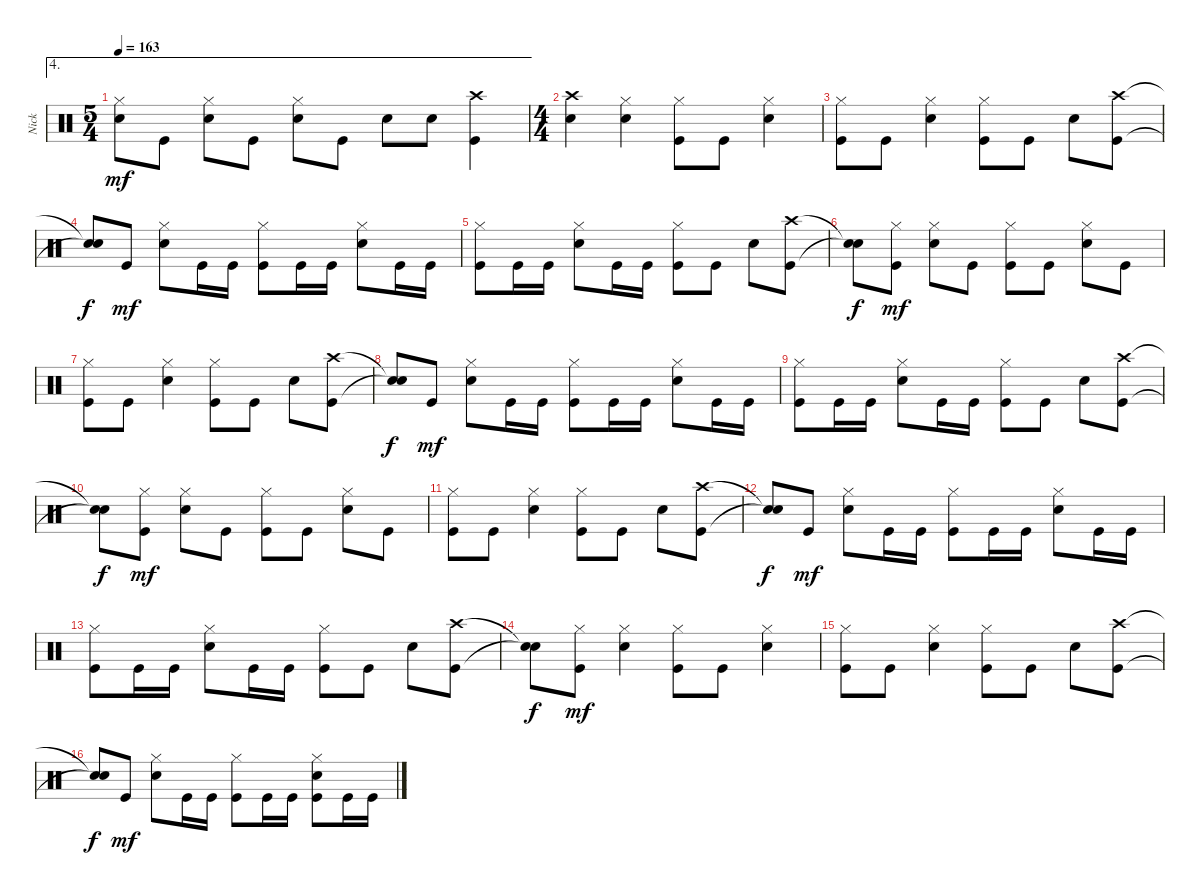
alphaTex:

\track ("Nick" "Nick") {instrument percussion}
\staff {score}
\articulation defaults
\ae 4
\ts (5 4)
\tempo 163
\clef neutral
\ks c
("Hi-Hat (closed)" "Snare (hit) 2").8{dy mf} "Kick (hit)".8 ("Hi-Hat (closed)" "Snare (hit) 2").8 "Kick (hit)".8 ("Hi-Hat (closed)" "Snare (hit) 2").8 "Kick (hit)".8 "Snare (hit) 2".8 "Snare (hit) 2".8 ("Kick (hit)" "Crash high (hit)").4 |
\ts (4 4)
("Crash high (hit)" "Snare (hit) 2").4 ("Hi-Hat (closed)" "Snare (hit) 2").4 ("Kick (hit)" "Hi-Hat (closed)").8 "Kick (hit)".8 ("Hi-Hat (closed)" "Snare (hit) 2").4 |
("Kick (hit)" "Hi-Hat (closed)").8 "Kick (hit)".8 ("Hi-Hat (closed)" "Snare (hit) 2").4 ("Kick (hit)" "Hi-Hat (closed)").8 "Kick (hit)".8 "Snare (hit) 2".8 ("Kick (hit)" "Crash high (hit)").8 |
("Snare (hit)"{t} "Snare (hit)"{t}).8{dy f} "Kick (hit)".8{dy mf} ("Hi-Hat (closed)" "Snare (hit) 2").8 "Kick (hit)".16 "Kick (hit)".16 ("Kick (hit)" "Hi-Hat (closed)").8 "Kick (hit)".16 "Kick (hit)".16 ("Hi-Hat (closed)" "Snare (hit) 2").8 "Kick (hit)".16 "Kick (hit)".16 |
("Kick (hit)" "Hi-Hat (closed)").8 "Kick (hit)".16 "Kick (hit)".16 ("Hi-Hat (closed)" "Snare (hit) 2").8 "Kick (hit)".16 "Kick (hit)".16 ("Kick (hit)" "Hi-Hat (closed)").8 "Kick (hit)".8 "Snare (hit) 2".8 ("Kick (hit)" "Crash high (hit)").8 |
("Snare (hit)"{t} "Snare (hit)"{t}).8{dy f} ("Kick (hit)" "Hi-Hat (closed)").8{dy mf} ("Hi-Hat (closed)" "Snare (hit) 2").8 "Kick (hit)".8 ("Kick (hit)" "Hi-Hat (closed)").8 "Kick (hit)".8 ("Hi-Hat (closed)" "Snare (hit) 2").8 "Kick (hit)".8 |
("Kick (hit)" "Hi-Hat (closed)").8 "Kick (hit)".8 ("Hi-Hat (closed)" "Snare (hit) 2").4 ("Kick (hit)" "Hi-Hat (closed)").8 "Kick (hit)".8 "Snare (hit) 2".8 ("Kick (hit)" "Crash high (hit)").8 |
("Snare (hit)"{t} "Snare (hit)"{t}).8{dy f} "Kick (hit)".8{dy mf} ("Hi-Hat (closed)" "Snare (hit) 2").8 "Kick (hit)".16 "Kick (hit)".16 ("Kick (hit)" "Hi-Hat (closed)").8 "Kick (hit)".16 "Kick (hit)".16 ("Hi-Hat (closed)" "Snare (hit) 2").8 "Kick (hit)".16 "Kick (hit)".16 |
("Kick (hit)" "Hi-Hat (closed)").8 "Kick (hit)".16 "Kick (hit)".16 ("Hi-Hat (closed)" "Snare (hit) 2").8 "Kick (hit)".16 "Kick (hit)".16 ("Kick (hit)" "Hi-Hat (closed)").8 "Kick (hit)".8 "Snare (hit) 2".8 ("Kick (hit)" "Crash high (hit)").8 |
("Snare (hit)"{t} "Snare (hit)"{t}).8{dy f} ("Kick (hit)" "Hi-Hat (closed)").8{dy mf} ("Hi-Hat (closed)" "Snare (hit) 2").8 "Kick (hit)".8 ("Kick (hit)" "Hi-Hat (closed)").8 "Kick (hit)".8 ("Hi-Hat (closed)" "Snare (hit) 2").8 "Kick (hit)".8 |
("Kick (hit)" "Hi-Hat (closed)").8 "Kick (hit)".8 ("Hi-Hat (closed)" "Snare (hit) 2").4 ("Kick (hit)" "Hi-Hat (closed)").8 "Kick (hit)".8 "Snare (hit) 2".8 ("Kick (hit)" "Crash high (hit)").8 |
("Snare (hit)"{t} "Snare (hit)"{t}).8{dy f} "Kick (hit)".8{dy mf} ("Hi-Hat (closed)" "Snare (hit) 2").8 "Kick (hit)".16 "Kick (hit)".16 ("Kick (hit)" "Hi-Hat (closed)").8 "Kick (hit)".16 "Kick (hit)".16 ("Hi-Hat (closed)" "Snare (hit) 2").8 "Kick (hit)".16 "Kick (hit)".16 |
("Kick (hit)" "Hi-Hat (closed)").8 "Kick (hit)".16 "Kick (hit)".16 ("Hi-Hat (closed)" "Snare (hit) 2").8 "Kick (hit)".16 "Kick (hit)".16 ("Kick (hit)" "Hi-Hat (closed)").8 "Kick (hit)".8 "Snare (hit) 2".8 ("Kick (hit)" "Crash high (hit)").8 |
("Snare (hit)"{t} "Snare (hit)"{t}).8{dy f} ("Kick (hit)" "Hi-Hat (closed)").8{dy mf} ("Hi-Hat (closed)" "Snare (hit) 2").4 ("Kick (hit)" "Hi-Hat (closed)").8 "Kick (hit)".8 ("Hi-Hat (closed)" "Snare (hit) 2").4 |
("Kick (hit)" "Hi-Hat (closed)").8 "Kick (hit)".8 ("Hi-Hat (closed)" "Snare (hit) 2").4 ("Kick (hit)" "Hi-Hat (closed)").8 "Kick (hit)".8 "Snare (hit) 2".8 ("Kick (hit)" "Crash high (hit)").8 |
("Snare (hit)"{t} "Snare (hit)"{t}).8{dy f} "Kick (hit)".8{dy mf} ("Hi-Hat (closed)" "Snare (hit) 2").8 "Kick (hit)".16 "Kick (hit)".16 ("Kick (hit)" "Hi-Hat (closed)").8 "Kick (hit)".16 "Kick (hit)".16 ("Kick (hit)" "Hi-Hat (closed)" "Snare (hit) 2").8 "Kick (hit)".16 "Kick (hit)".16
